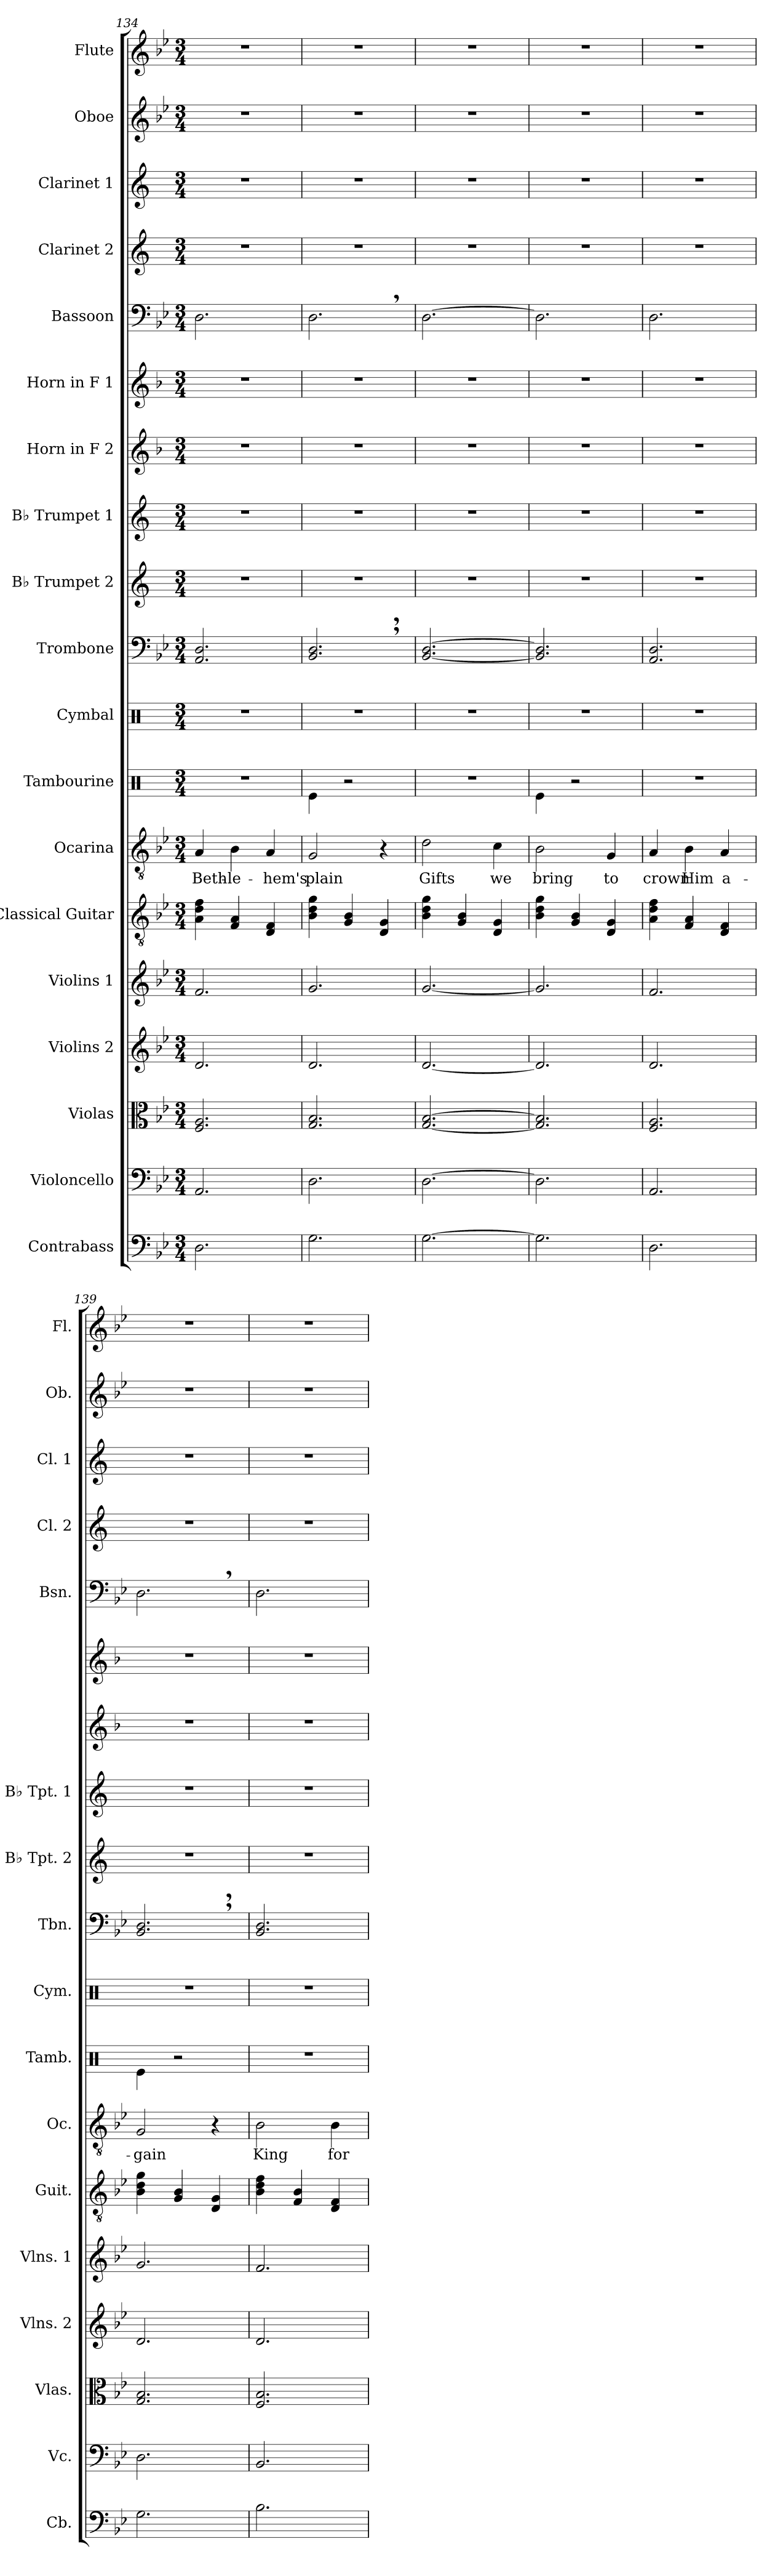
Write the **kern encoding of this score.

**kern	**kern	**kern	**kern	**kern	**kern	**kern	**text	**kern	**kern	**kern	**kern	**kern	**kern	**kern	**kern	**kern	**kern	**kern	**kern
*part19	*part18	*part17	*part16	*part15	*part14	*part13	*part13	*part12	*part11	*part10	*part9	*part8	*part7	*part6	*part5	*part4	*part3	*part2	*part1
*staff19	*staff18	*staff17	*staff16	*staff15	*staff14	*staff13	*staff13	*staff12	*staff11	*staff10	*staff9	*staff8	*staff7	*staff6	*staff5	*staff4	*staff3	*staff2	*staff1
*I"Contrabass	*I"Violoncello	*I"Violas	*I"Violins 2	*I"Violins 1	*I"Classical Guitar	*I"Ocarina	*	*I"Tambourine	*I"Cymbal	*I"Trombone	*I"B♭ Trumpet 2	*I"B♭ Trumpet 1	*I"Horn in F 2	*I"Horn in F 1	*I"Bassoon	*I"Clarinet 2	*I"Clarinet 1	*I"Oboe	*I"Flute
*I'Cb.	*I'Vc.	*I'Vlas.	*I'Vlns. 2	*I'Vlns. 1	*I'Guit.	*I'Oc.	*	*I'Tamb.	*I'Cym.	*I'Tbn.	*I'B♭ Tpt. 2	*I'B♭ Tpt. 1	*	*	*I'Bsn.	*I'Cl. 2	*I'Cl. 1	*I'Ob.	*I'Fl.
*clefF4	*clefF4	*clefC3	*clefG2	*clefG2	*clefGv2	*clefGv2	*	*clefX	*clefX	*clefF4	*clefG2	*clefG2	*clefG2	*clefG2	*clefF4	*clefG2	*clefG2	*clefG2	*clefG2
*ITrd7c12	*	*	*	*	*	*	*	*	*	*	*ITrd1c2	*ITrd1c2	*ITrd4c7	*ITrd4c7	*	*ITrd1c2	*ITrd1c2	*	*
*k[b-e-]	*k[b-e-]	*k[b-e-]	*k[b-e-]	*k[b-e-]	*k[b-e-]	*k[b-e-]	*	*k[]	*k[]	*k[b-e-]	*k[b-e-]	*k[b-e-]	*k[b-e-]	*k[b-e-]	*k[b-e-]	*k[b-e-]	*k[b-e-]	*k[b-e-]	*k[b-e-]
*M3/4	*M3/4	*M3/4	*M3/4	*M3/4	*M3/4	*M3/4	*	*M3/4	*M3/4	*M3/4	*M3/4	*M3/4	*M3/4	*M3/4	*M3/4	*M3/4	*M3/4	*M3/4	*M3/4
=134	=134	=134	=134	=134	=134	=134	=134	=134	=134	=134	=134	=134	=134	=134	=134	=134	=134	=134	=134
!	!	!	!	!	!	!	!LO:LY:b	!	!	!	!	!	!	!	!	!	!	!	!
2.DD\	2.AA/	2.F/ 2.A/	2.d/	2.f/	4A\ 4d\ 4f\	4A/	Beth-	2.r	2.r	2.AA/ 2.D/	2.r	2.r	2.r	2.r	2.D\	2.r	2.r	2.r	2.r
!	!	!	!	!	!	!	!LO:LY:b	!	!	!	!	!	!	!	!	!	!	!	!
.	.	.	.	.	4F/ 4A/	4B-\	-le-	.	.	.	.	.	.	.	.	.	.	.	.
!	!	!	!	!	!	!	!LO:LY:b	!	!	!	!	!	!	!	!	!	!	!	!
.	.	.	.	.	4D/ 4F/	4A/	-hem's	.	.	.	.	.	.	.	.	.	.	.	.
=135	=135	=135	=135	=135	=135	=135	=135	=135	=135	=135	=135	=135	=135	=135	=135	=135	=135	=135	=135
!	!	!	!	!	!	!	!LO:LY:b	!	!	!	!	!	!	!	!	!	!	!	!
2.GG\	2.D\	2.G/ 2.B-/	2.d/	2.g/	4B-\ 4d\ 4g\	2G/	plain	4Re\	2.r	2.BB-/, 2.D/,	2.r	2.r	2.r	2.r	2.D,\	2.r	2.r	2.r	2.r
.	.	.	.	.	4G/ 4B-/	.	.	2r	.	.	.	.	.	.	.	.	.	.	.
.	.	.	.	.	4D/ 4G/	4r	.	.	.	.	.	.	.	.	.	.	.	.	.
!!LO:PB:g=z
=136	=136	=136	=136	=136	=136	=136	=136	=136	=136	=136	=136	=136	=136	=136	=136	=136	=136	=136	=136
!	!	!	!	!	!	!	!LO:LY:b	!	!	!	!	!	!	!	!	!	!	!	!
[2.GG\	[2.D\	[2.G/ [2.B-/	[2.d/	[2.g/	4B-\ 4d\ 4g\	2d\	Gifts	2.r	2.r	[2.BB-/ [2.D/	2.r	2.r	2.r	2.r	[2.D\	2.r	2.r	2.r	2.r
.	.	.	.	.	4G/ 4B-/	.	.	.	.	.	.	.	.	.	.	.	.	.	.
!	!	!	!	!	!	!	!LO:LY:b	!	!	!	!	!	!	!	!	!	!	!	!
.	.	.	.	.	4D/ 4G/	4c\	we	.	.	.	.	.	.	.	.	.	.	.	.
=137	=137	=137	=137	=137	=137	=137	=137	=137	=137	=137	=137	=137	=137	=137	=137	=137	=137	=137	=137
!	!	!	!	!	!	!	!LO:LY:b	!	!	!	!	!	!	!	!	!	!	!	!
2.GG\]	2.D\]	2.G/] 2.B-/]	2.d/]	2.g/]	4B-\ 4d\ 4g\	2B-\	bring	4Re\	2.r	2.BB-/] 2.D/]	2.r	2.r	2.r	2.r	2.D\]	2.r	2.r	2.r	2.r
.	.	.	.	.	4G/ 4B-/	.	.	2r	.	.	.	.	.	.	.	.	.	.	.
!	!	!	!	!	!	!	!LO:LY:b	!	!	!	!	!	!	!	!	!	!	!	!
.	.	.	.	.	4D/ 4G/	4G/	to	.	.	.	.	.	.	.	.	.	.	.	.
=138	=138	=138	=138	=138	=138	=138	=138	=138	=138	=138	=138	=138	=138	=138	=138	=138	=138	=138	=138
!	!	!	!	!	!	!	!LO:LY:b	!	!	!	!	!	!	!	!	!	!	!	!
2.DD\	2.AA/	2.F/ 2.A/	2.d/	2.f/	4A\ 4d\ 4f\	4A/	crown	2.r	2.r	2.AA/ 2.D/	2.r	2.r	2.r	2.r	2.D\	2.r	2.r	2.r	2.r
!	!	!	!	!	!	!	!LO:LY:b	!	!	!	!	!	!	!	!	!	!	!	!
.	.	.	.	.	4F/ 4A/	4B-\	Him	.	.	.	.	.	.	.	.	.	.	.	.
!	!	!	!	!	!	!	!LO:LY:b	!	!	!	!	!	!	!	!	!	!	!	!
.	.	.	.	.	4D/ 4F/	4A/	a-	.	.	.	.	.	.	.	.	.	.	.	.
=139	=139	=139	=139	=139	=139	=139	=139	=139	=139	=139	=139	=139	=139	=139	=139	=139	=139	=139	=139
!	!	!	!	!	!	!	!LO:LY:b	!	!	!	!	!	!	!	!	!	!	!	!
2.GG\	2.D\	2.G/ 2.B-/	2.d/	2.g/	4B-\ 4d\ 4g\	2G/	-gain	4Re\	2.r	2.BB-/, 2.D/,	2.r	2.r	2.r	2.r	2.D,\	2.r	2.r	2.r	2.r
.	.	.	.	.	4G/ 4B-/	.	.	2r	.	.	.	.	.	.	.	.	.	.	.
.	.	.	.	.	4D/ 4G/	4r	.	.	.	.	.	.	.	.	.	.	.	.	.
=140	=140	=140	=140	=140	=140	=140	=140	=140	=140	=140	=140	=140	=140	=140	=140	=140	=140	=140	=140
!	!	!	!	!	!	!	!LO:LY:b	!	!	!	!	!	!	!	!	!	!	!	!
2.BB-\	2.BB-/	2.F/ 2.B-/	2.d/	2.f/	4B-\ 4d\ 4f\	2B-\	King	2.r	2.r	2.BB-/ 2.D/	2.r	2.r	2.r	2.r	2.D\	2.r	2.r	2.r	2.r
.	.	.	.	.	4F/ 4B-/	.	.	.	.	.	.	.	.	.	.	.	.	.	.
!	!	!	!	!	!	!	!LO:LY:b	!	!	!	!	!	!	!	!	!	!	!	!
.	.	.	.	.	4D/ 4F/	4B-\	for-	.	.	.	.	.	.	.	.	.	.	.	.
=	=	=	=	=	=	=	=	=	=	=	=	=	=	=	=	=	=	=	=
*-	*-	*-	*-	*-	*-	*-	*-	*-	*-	*-	*-	*-	*-	*-	*-	*-	*-	*-	*-
